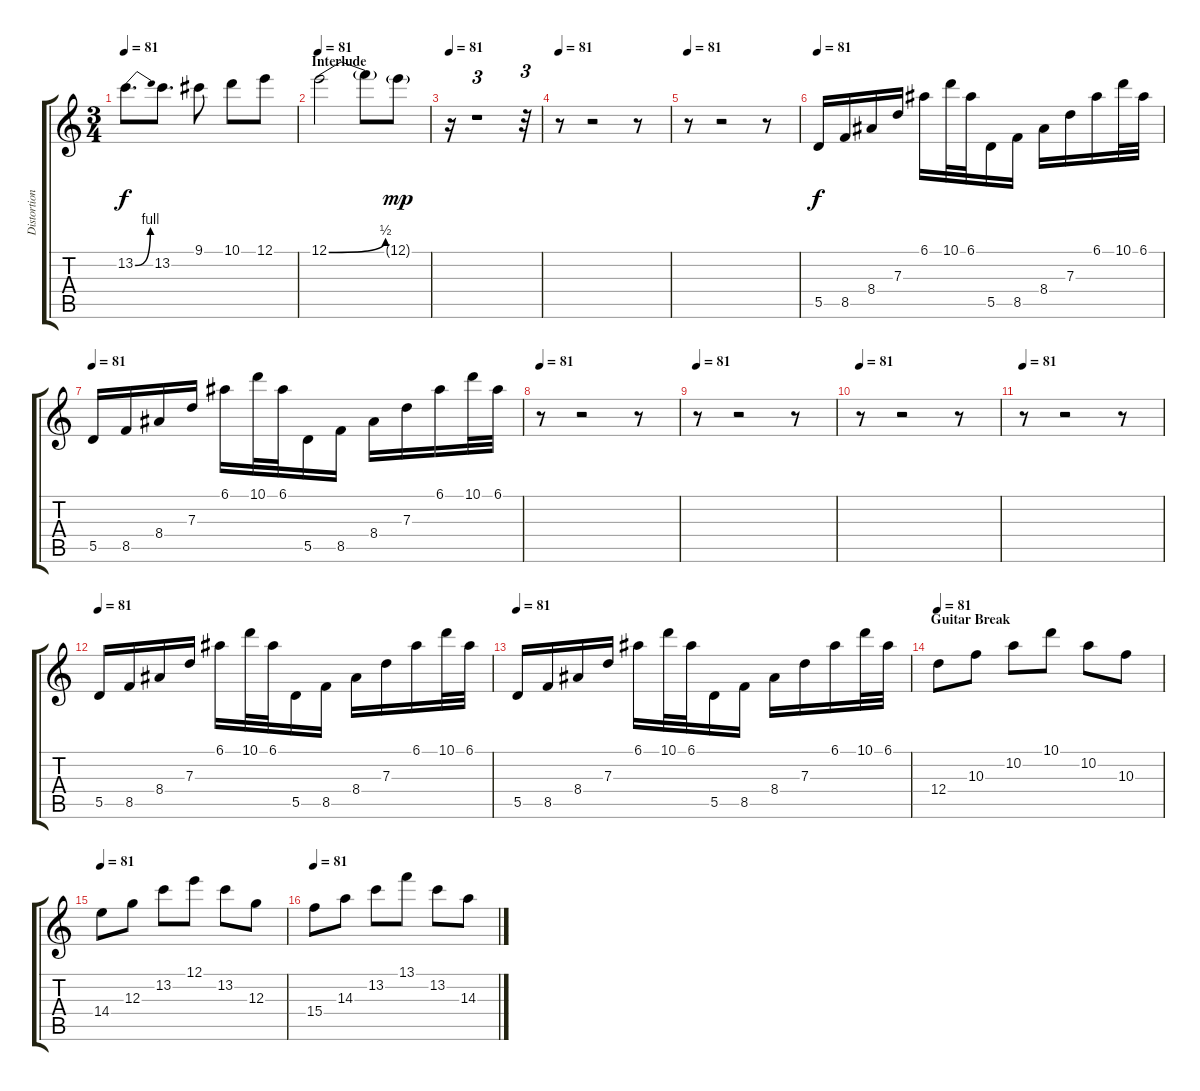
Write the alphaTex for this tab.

\track ("Distortion Guitar" "Distortion") {instrument distortionguitar}
\staff {score tabs}
\tuning (E4 B3 G3 D3 A2 D2) {hide}
\ts (3 4)
\tempo 81
\clef g2
\ks c
13.2{be (bend 0 0 60 4)}.8{d dy f} 13.2.8{d} 9.1.8 10.1.8 12.1.8 |
\section ("" "Interlude")
\tempo 81
12.1{be (bend 0 0 60 2)}.2 12.1{t}.8 12.1{g}.8{dy mp} |
\tempo 81
r.16 r.1{tu (3 2)} r.32{tu (3 2)} |
\tempo 81
r.8 r.2 r.8 |
\tempo 81
r.8 r.2 r.8 |
\tempo 81
5.5.16{dy f} 8.5.16 8.4.16 7.3.16 6.1.16 10.1.32 6.1.32 5.5.16 8.5.16 8.4.16 7.3.16 6.1.16 10.1.32 6.1.32 |
\tempo 81
5.5.16 8.5.16 8.4.16 7.3.16 6.1.16 10.1.32 6.1.32 5.5.16 8.5.16 8.4.16 7.3.16 6.1.16 10.1.32 6.1.32 |
\tempo 81
r.8 r.2 r.8 |
\tempo 81
r.8 r.2 r.8 |
\tempo 81
r.8 r.2 r.8 |
\tempo 81
r.8 r.2 r.8 |
\tempo 81
5.5.16 8.5.16 8.4.16 7.3.16 6.1.16 10.1.32 6.1.32 5.5.16 8.5.16 8.4.16 7.3.16 6.1.16 10.1.32 6.1.32 |
\tempo 81
5.5.16 8.5.16 8.4.16 7.3.16 6.1.16 10.1.32 6.1.32 5.5.16 8.5.16 8.4.16 7.3.16 6.1.16 10.1.32 6.1.32 |
\section ("" "Guitar Break")
\tempo 81
12.4.8 10.3.8 10.2.8 10.1.8 10.2.8 10.3.8 |
\tempo 81
14.4.8 12.3.8 13.2.8 12.1.8 13.2.8 12.3.8 |
\tempo 81
15.4.8 14.3.8 13.2.8 13.1.8 13.2.8 14.3.8
